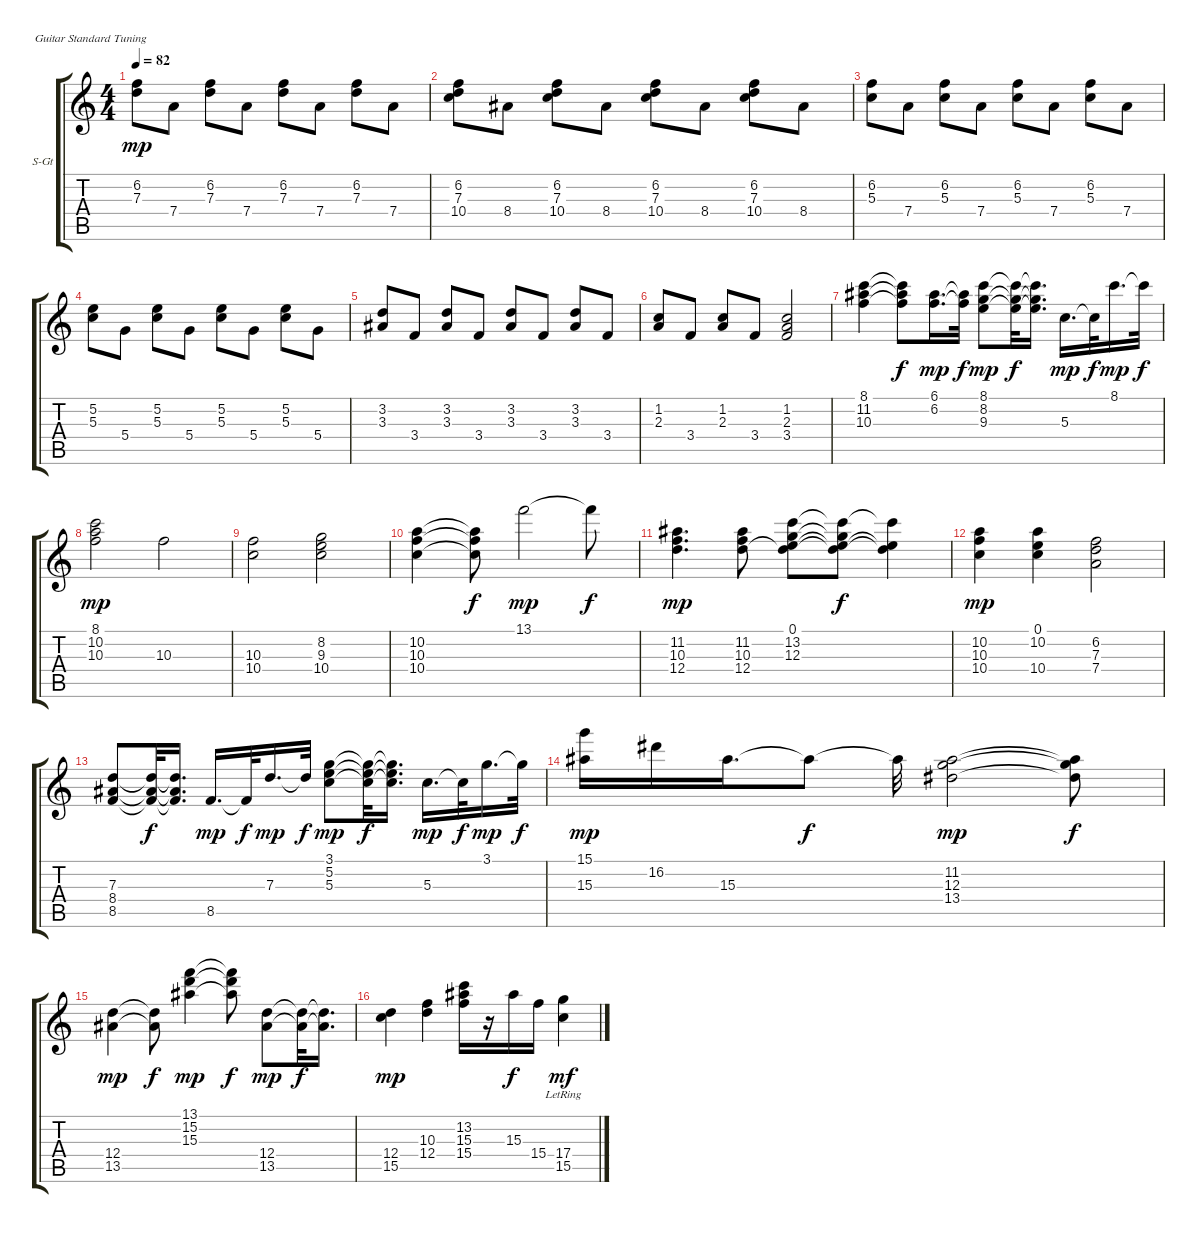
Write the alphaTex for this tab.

\bracketExtendMode groupsimilarinstruments
\firstSystemTrackNameOrientation horizontal
\otherSystemsTrackNameOrientation horizontal
\track ("钢琴（右声道）" "S-Gt") {instrument acousticgrandpiano}
\staff {score tabs}
\tuning (E4 B3 G3 D3 A2 E2)
\displaytranspose 12
\ts (4 4)
\tempo 82
\clef g2
\ks c
(6.2 7.3).8{dy mp} 7.4.8 (6.2 7.3).8 7.4.8 (6.2 7.3).8 7.4.8 (6.2 7.3).8 7.4.8 |
(6.2 7.3 10.4).8 8.4.8 (6.2 7.3 10.4).8 8.4.8 (6.2 7.3 10.4).8 8.4.8 (6.2 7.3 10.4).8 8.4.8 |
(6.2 5.3).8 7.4.8 (6.2 5.3).8 7.4.8 (6.2 5.3).8 7.4.8 (6.2 5.3).8 7.4.8 |
(5.2 5.3).8 5.4.8 (5.2 5.3).8 5.4.8 (5.2 5.3).8 5.4.8 (5.2 5.3).8 5.4.8 |
(3.2 3.3).8 3.4.8 (3.2 3.3).8 3.4.8 (3.2 3.3).8 3.4.8 (3.2 3.3).8 3.4.8 |
(1.2 2.3).8 3.4.8 (1.2 2.3).8 3.4.8 (1.2 2.3 3.4).2 |
(8.1 11.2 10.3).4 (8.1{t} 11.2{t} 10.3{t}).8{dy f} (6.1 6.2).16{d dy mp} (6.1{t} 6.2{t}).32{dy f} (8.1 8.2 9.3).8{dy mp} (8.1{t} 8.2{t} 9.3{t}).32{dy f} (8.1{t} 8.2{t} 9.3{t}).16{d} 5.3.16{d dy mp} 5.3{t}.32{dy f} 8.1.16{d dy mp} 8.1{t}.32{dy f} |
(8.1 10.2 10.3).2{dy mp} 10.3.2 |
(10.3 10.4).2 (8.2 9.3 10.4).2 |
(10.2 10.3 10.4).4 (10.2{t} 10.3{t} 10.4{t}).8{dy f} 13.1.2{dy mp} 13.1{t}.8{dy f} |
(11.2 10.3 12.4).4{d dy mp} (11.2 10.3 12.4).8 (0.1 13.2 12.3 12.4{t}).8 (0.1{t} 13.2{t} 12.3{t} 12.4{t}).8{dy f} (0.1{t} 13.2{t} 12.4{t}).4 |
(10.2 10.3 10.4).4{dy mp} (0.1 10.2 10.4).4 (6.2 7.3 7.4).2 |
(7.3 8.4 8.5).8 (7.3{t} 8.4{t} 8.5{t}).32{dy f} (7.3{t} 8.4{t} 8.5{t}).16{d} 8.5.16{d dy mp} 8.5{t}.32{dy f} 7.3.16{d dy mp} 7.3{t}.32{dy f} (3.1 5.2 5.3).8{dy mp} (3.1{t} 5.2{t} 5.3{t}).32{dy f} (3.1{t} 5.2{t} 5.3{t}).16{d} 5.3.16{d dy mp} 5.3{t}.32{dy f} 3.1.16{d dy mp} 3.1{t}.32{dy f} |
(15.1 15.3).16{dy mp} 16.2.16 15.3.16{d} 15.3{t}.8{dy f} 15.3{t}.32 (11.2 12.3 13.4).2{dy mp} (11.2{t} 12.3{t} 13.4{t}).8{dy f} |
(12.4 13.5).4{dy mp} (12.4{t} 13.5{t}).8{dy f} (13.1 15.2 15.3).4{dy mp} (13.1{t} 15.2{t} 15.3{t}).8{dy f} (12.4 13.5).8{dy mp} (12.4{t} 13.5{t}).32{dy f} (12.4{t} 13.5{t}).16{d} |
(12.4 15.5).4{dy mp} (10.3 12.4).4 (13.2 15.3 15.4).16 r.16 15.3.16{dy f} 15.4.16 (17.4{lr} 15.5{lr}).4{dy mf}
